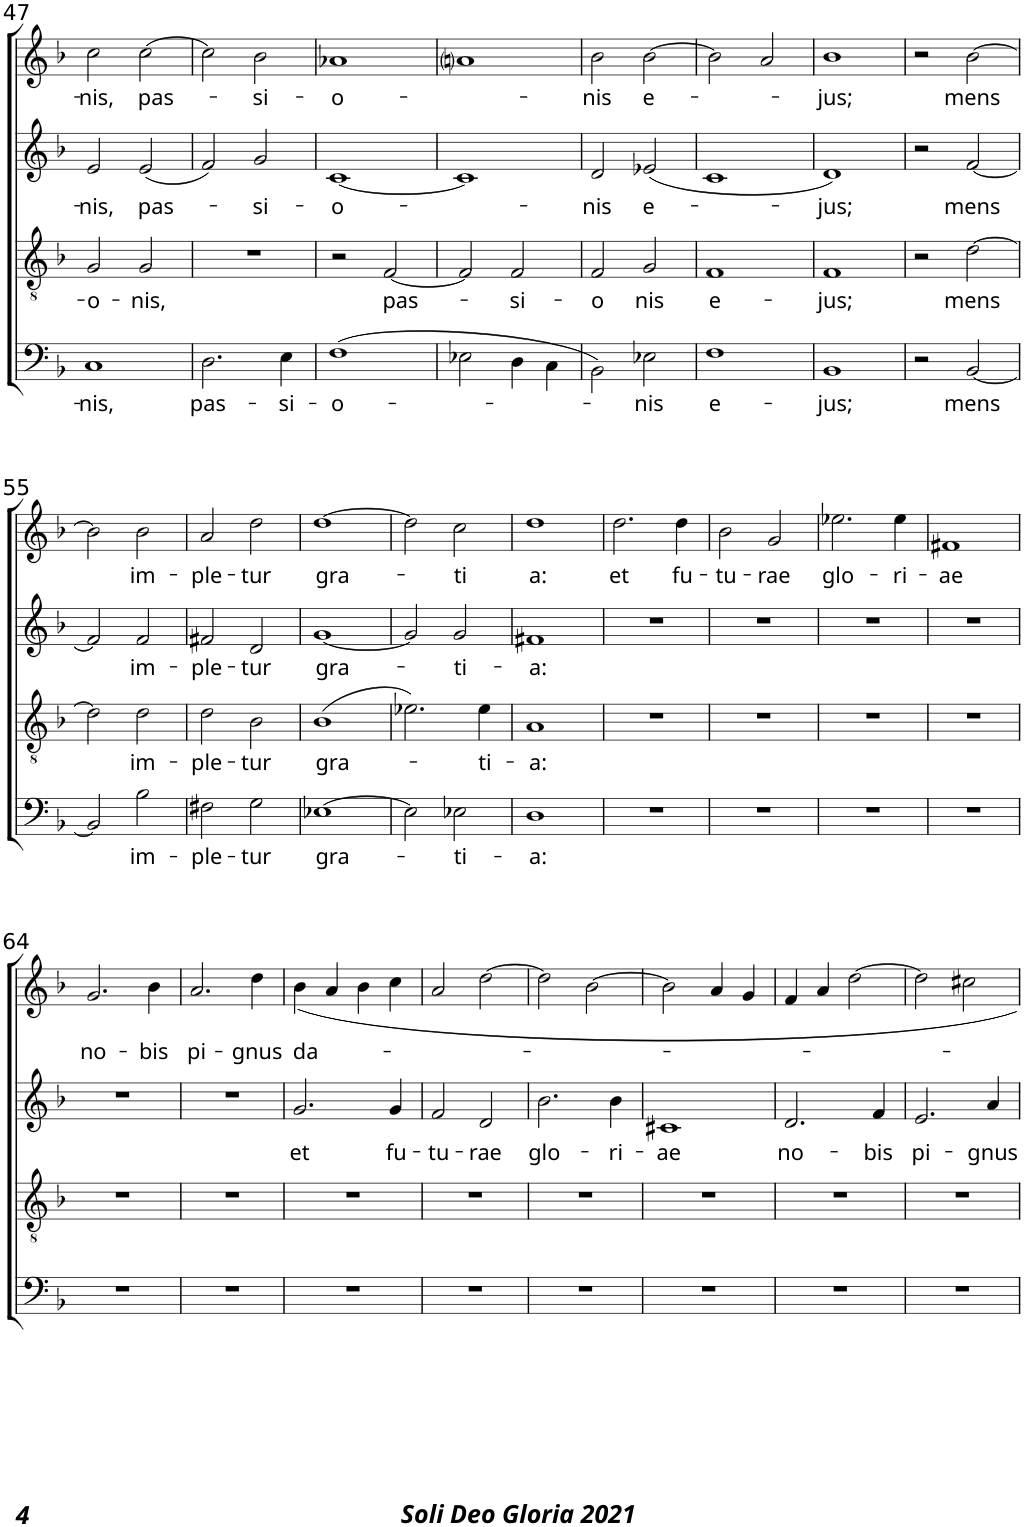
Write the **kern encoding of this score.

**kern	**text	**kern	**text	**kern	**text	**kern	**text
*part4	*part4	*part3	*part3	*part2	*part2	*part1	*part1
*staff4	*staff4	*staff3	*staff3	*staff2	*staff2	*staff1	*staff1
*I"Basso	*	*I"Tenore	*	*I"Contralto	*	*I"Soprano	*
!!LO:PB:g=z
*clefF4	*	*clefGv2	*	*clefG2	*	*clefG2	*
*Trd7c12	*	*	*	*	*	*	*
*k[b-]	*	*k[b-]	*	*k[b-]	*	*k[b-]	*
*F:	*	*F:	*	*F:	*	*F:	*
*M2/2	*	*M2/2	*	*M2/2	*	*M2/2	*
*met(c|)	*	*met(c|)	*	*met(c|)	*	*met(c|)	*
=47	=47	=47	=47	=47	=47	=47	=47
!	!LO:LY:b	!	!LO:LY:b	!	!LO:LY:b	!	!LO:LY:b
1C	-nis,	2G/	-o-	2e/	-nis,	2cc\	-nis,
!	!	!	!LO:LY:b	!	!LO:LY:b	!	!LO:LY:b
.	.	2G/	-nis,	(2e/	pas-	[2cc\	pas-
=48	=48	=48	=48	=48	=48	=48	=48
!	!LO:LY:b	!	!	!	!	!	!
2.D\	pas-	1r	.	2f/)	.	2cc\]	.
!	!	!	!	!	!LO:LY:b	!	!LO:LY:b
.	.	.	.	2g/	-si-	2b-\	-si-
!	!LO:LY:b	!	!	!	!	!	!
4E\	-si-	.	.	.	.	.	.
=49	=49	=49	=49	=49	=49	=49	=49
!	!LO:LY:b	!	!	!	!LO:LY:b	!	!LO:LY:b
(1F	-o-	2r	.	[1c	-o-	1a-X	-o-
!	!	!	!LO:LY:b	!	!	!	!
.	.	[2F/	pas-	.	.	.	.
=50	=50	=50	=50	=50	=50	=50	=50
2E-X\	.	2F/]	.	1c]	.	1ani	.
!	!	!	!LO:LY:b	!	!	!	!
4D\	.	2F/	-si-	.	.	.	.
4C\	.	.	.	.	.	.	.
=51	=51	=51	=51	=51	=51	=51	=51
!	!	!	!LO:LY:b	!	!LO:LY:b	!	!LO:LY:b
2BB-\)	.	2F/	-o	2d/	-nis	2b-\	-nis
!	!LO:LY:b	!	!LO:LY:b	!	!LO:LY:b	!	!LO:LY:b
2E-X\	-nis	2G/	nis	(2e-X/	e-	[2b-\	e-
=52	=52	=52	=52	=52	=52	=52	=52
!	!LO:LY:b	!	!LO:LY:b	!	!	!	!
1F	e-	1F	e-	1c	.	2b-\]	.
.	.	.	.	.	.	2a/	.
=53	=53	=53	=53	=53	=53	=53	=53
!	!LO:LY:b	!	!LO:LY:b	!	!LO:LY:b	!	!LO:LY:b
1BB-	-jus;	1F	-jus;	1d)	-jus;	1b-	-jus;
=54	=54	=54	=54	=54	=54	=54	=54
2r	.	2r	.	2r	.	2r	.
!	!LO:LY:b	!	!LO:LY:b	!	!LO:LY:b	!	!LO:LY:b
[2BB-/	mens	[2d\	mens	[2f/	mens	[2b-\	mens
!!LO:LB:g=z
=55	=55	=55	=55	=55	=55	=55	=55
2BB-/]	.	2d\]	.	2f/]	.	2b-\]	.
!	!LO:LY:b	!	!LO:LY:b	!	!LO:LY:b	!	!LO:LY:b
2B-\	im-	2d\	im-	2f/	im-	2b-\	im-
=56	=56	=56	=56	=56	=56	=56	=56
!	!LO:LY:b	!	!LO:LY:b	!	!LO:LY:b	!	!LO:LY:b
2F#X\	-ple-	2d\	-ple-	2f#X/	-ple-	2a/	-ple-
!	!LO:LY:b	!	!LO:LY:b	!	!LO:LY:b	!	!LO:LY:b
2G\	-tur	2B-\	-tur	2d/	-tur	2dd\	-tur
=57	=57	=57	=57	=57	=57	=57	=57
!	!LO:LY:b	!	!LO:LY:b	!	!LO:LY:b	!	!LO:LY:b
[1E-X	gra-	(1B-	gra-	[1g	gra-	[1dd	gra-
=58	=58	=58	=58	=58	=58	=58	=58
2E-\]	.	2.e-X\)	.	2g/]	.	2dd\]	.
!	!LO:LY:b	!	!	!	!LO:LY:b	!	!LO:LY:b
2E-X\	-ti-	.	.	2g/	-ti-	2cc\	-ti
!	!	!	!LO:LY:b	!	!	!	!
.	.	4e-\	-ti-	.	.	.	.
=59	=59	=59	=59	=59	=59	=59	=59
!	!LO:LY:b	!	!LO:LY:b	!	!LO:LY:b	!	!LO:LY:b
1D	-a:	1A	-a:	1f#X	-a:	1dd	a:
=60	=60	=60	=60	=60	=60	=60	=60
!	!	!	!	!	!	!	!LO:LY:b
1r	.	1r	.	1r	.	2.dd\	et
!	!	!	!	!	!	!	!LO:LY:b
.	.	.	.	.	.	4dd\	fu-
=61	=61	=61	=61	=61	=61	=61	=61
!	!	!	!	!	!	!	!LO:LY:b
1r	.	1r	.	1r	.	2b-\	-tu-
!	!	!	!	!	!	!	!LO:LY:b
.	.	.	.	.	.	2g/	-rae
=62	=62	=62	=62	=62	=62	=62	=62
!	!	!	!	!	!	!	!LO:LY:b
1r	.	1r	.	1r	.	2.ee-X\	glo-
!	!	!	!	!	!	!	!LO:LY:b
.	.	.	.	.	.	4ee-\	-ri-
=63	=63	=63	=63	=63	=63	=63	=63
!	!	!	!	!	!	!	!LO:LY:b
1r	.	1r	.	1r	.	1f#X	-ae
!!LO:LB:g=z
=64	=64	=64	=64	=64	=64	=64	=64
!	!	!	!	!	!	!	!LO:LY:b
1r	.	1r	.	1r	.	2.g/	no-
!	!	!	!	!	!	!	!LO:LY:b
.	.	.	.	.	.	4b-\	-bis
=65	=65	=65	=65	=65	=65	=65	=65
!	!	!	!	!	!	!	!LO:LY:b
1r	.	1r	.	1r	.	2.a/	pi-
!	!	!	!	!	!	!	!LO:LY:b
.	.	.	.	.	.	4dd\	-gnus
=66	=66	=66	=66	=66	=66	=66	=66
!	!	!	!	!	!LO:LY:b	!	!LO:LY:b
1r	.	1r	.	2.g/	et	4b-\	da-
.	.	.	.	.	.	4a/	.
.	.	.	.	.	.	4b-\	.
!	!	!	!	!	!LO:LY:b	!	!
.	.	.	.	4g/	fu-	4cc\	.
=67	=67	=67	=67	=67	=67	=67	=67
!	!	!	!	!	!LO:LY:b	!	!
1r	.	1r	.	2f/	-tu-	2a/	.
!	!	!	!	!	!LO:LY:b	!	!
.	.	.	.	2d/	-rae	[2dd\	.
=68	=68	=68	=68	=68	=68	=68	=68
!	!	!	!	!	!LO:LY:b	!	!
1r	.	1r	.	2.b-\	glo-	2dd\]	.
.	.	.	.	.	.	[2b-\	.
!	!	!	!	!	!LO:LY:b	!	!
.	.	.	.	4b-\	-ri-	.	.
=69	=69	=69	=69	=69	=69	=69	=69
!	!	!	!	!	!LO:LY:b	!	!
1r	.	1r	.	1c#X	-ae	2b-\]	.
.	.	.	.	.	.	4a/	.
.	.	.	.	.	.	4g/	.
=70	=70	=70	=70	=70	=70	=70	=70
!	!	!	!	!	!LO:LY:b	!	!
1r	.	1r	.	2.d/	no-	4f/	.
.	.	.	.	.	.	4a/	.
.	.	.	.	.	.	[2dd\	.
!	!	!	!	!	!LO:LY:b	!	!
.	.	.	.	4f/	-bis	.	.
=71	=71	=71	=71	=71	=71	=71	=71
!	!	!	!	!	!LO:LY:b	!	!
1r	.	1r	.	2.e/	pi-	2dd\]	.
.	.	.	.	.	.	2cc#X\	.
!	!	!	!	!	!LO:LY:b	!	!
.	.	.	.	4a/	-gnus	.	.
=	=	=	=	=	=	=	=
*-	*-	*-	*-	*-	*-	*-	*-
